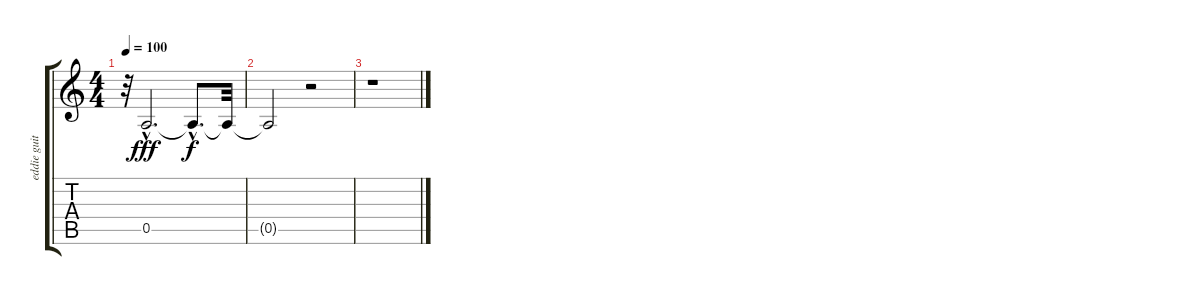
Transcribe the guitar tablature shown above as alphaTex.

\track ("eddie guitar" "eddie guit") {instrument distortionguitar}
\staff {score tabs}
\tuning (E4 B3 G3 D3 A2 E2) {hide}
\ts (4 4)
\tempo 100
\clef g2
\ks c
r.32{dy f} 0.5{hac}.2{d dy fff} 0.5{hac t}.8{d dy f} 0.5{t}.32 |
0.5{t}.2 r.2 |
r.1
